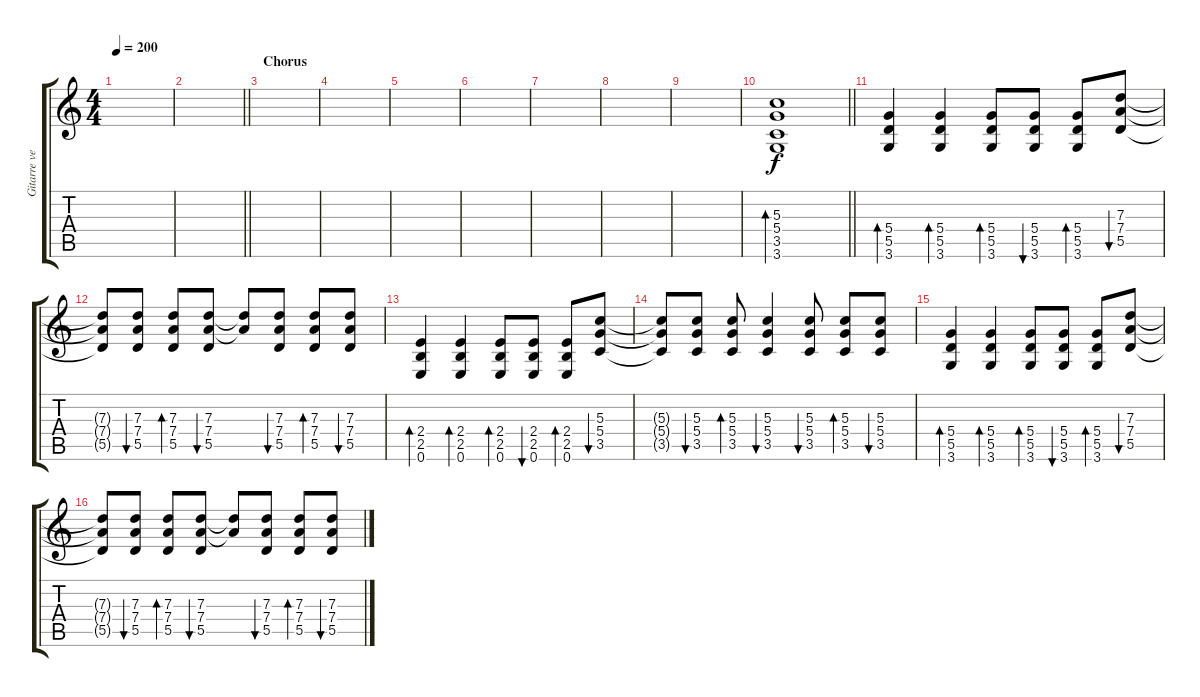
\track ("Gitarre verzerrt 1" "Gitarre ve") {instrument distortionguitar}
\staff {score tabs}
\tuning (E4 B3 G3 D3 A2 E2) {hide}
\ts (4 4)
\tempo 200
\clef g2
\ks c
|
\barLineRight lightlight
|
\section ("" "Chorus")
|
|
|
|
|
|
|
\barLineRight lightlight
(5.3 5.4 3.5 3.6).1{bd 120} |
\section ("" "")
(5.4 5.5 3.6).4{bd 120} (5.4 5.5 3.6).4{bd 120} (5.4 5.5 3.6).8{bd 120} (5.4 5.5 3.6).8{bu 120} (5.4 5.5 3.6).8{bd 120} (7.3 7.4 5.5).8{bu 120} |
(7.3{t} 7.4{t} 5.5{t}).8 (7.3 7.4 5.5).8{bu 120} (7.3 7.4 5.5).8{bd 120} (7.3 7.4 5.5).8{bu 120} (7.3{t} 7.4{t}).8 (7.3 7.4 5.5).8{bu 120} (7.3 7.4 5.5).8{bd 120} (7.3 7.4 5.5).8{bu 120} |
(2.4 2.5 0.6).4{bd 120} (2.4 2.5 0.6).4{bd 120} (2.4 2.5 0.6).8{bd 120} (2.4 2.5 0.6).8{bu 120} (2.4 2.5 0.6).8{bd 120} (5.3 5.4 3.5).8{bu 120} |
(5.3{t} 5.4{t} 3.5{t}).8 (5.3 5.4 3.5).8{bu 120} (5.3 5.4 3.5).8{bd 120} (5.3 5.4 3.5).4{bu 120} (5.3 5.4 3.5).8{bu 120} (5.3 5.4 3.5).8{bd 120} (5.3 5.4 3.5).8{bu 120} |
(5.4 5.5 3.6).4{bd 120} (5.4 5.5 3.6).4{bd 120} (5.4 5.5 3.6).8{bd 120} (5.4 5.5 3.6).8{bu 120} (5.4 5.5 3.6).8{bd 120} (7.3 7.4 5.5).8{bu 120} |
(7.3{t} 7.4{t} 5.5{t}).8 (7.3 7.4 5.5).8{bu 120} (7.3 7.4 5.5).8{bd 120} (7.3 7.4 5.5).8{bu 120} (7.3{t} 7.4{t}).8 (7.3 7.4 5.5).8{bu 120} (7.3 7.4 5.5).8{bd 120} (7.3 7.4 5.5).8{bu 120}
